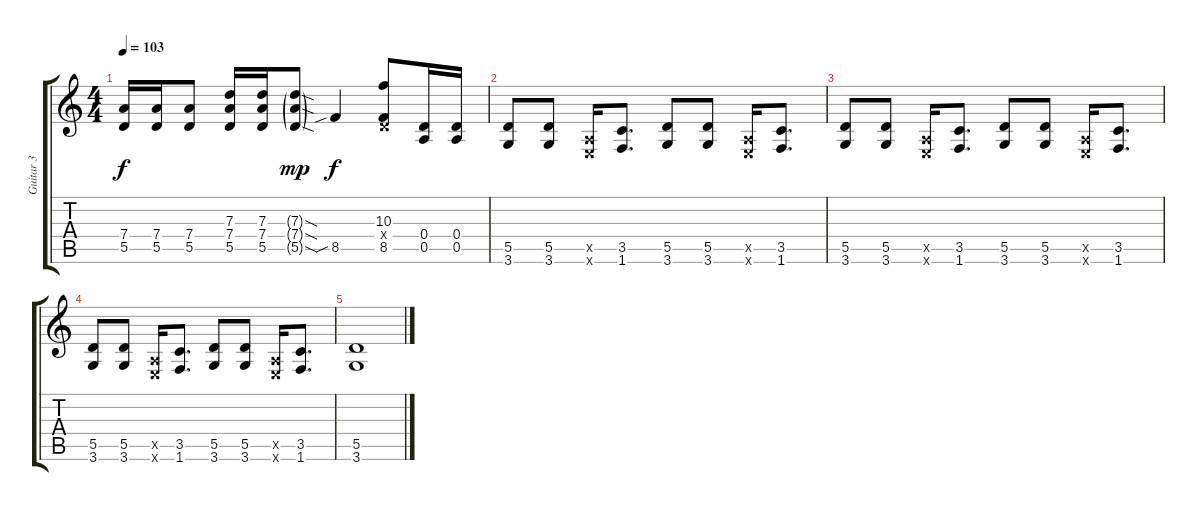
\track ("Guitar 3" "Guitar 3") {instrument overdrivenguitar}
\staff {score tabs}
\tuning (E4 B3 G3 D3 A2 E2) {hide}
\ts (4 4)
\tempo 103
\clef g2
\ks c
(7.4 5.5).16{dy f} (7.4 5.5).16 (7.4 5.5).8 (7.3 7.4 5.5).16 (7.3 7.4 5.5).16 (7.3{sod g} 7.4{sod g} 5.5{sod g}).8{dy mp} 8.5{sib}.4{dy f} (10.3 0.4{x} 8.5).8 (0.4 0.5).16 (0.4 0.5).16 |
(5.5 3.6).8 (5.5 3.6).8 (0.5{x} 0.6{x}).16 (3.5 1.6).8{d} (5.5 3.6).8 (5.5 3.6).8 (0.5{x} 0.6{x}).16 (3.5 1.6).8{d} |
(5.5 3.6).8 (5.5 3.6).8 (0.5{x} 0.6{x}).16 (3.5 1.6).8{d} (5.5 3.6).8 (5.5 3.6).8 (0.5{x} 0.6{x}).16 (3.5 1.6).8{d} |
(5.5 3.6).8 (5.5 3.6).8 (0.5{x} 0.6{x}).16 (3.5 1.6).8{d} (5.5 3.6).8 (5.5 3.6).8 (0.5{x} 0.6{x}).16 (3.5 1.6).8{d} |
(5.5 3.6).1
